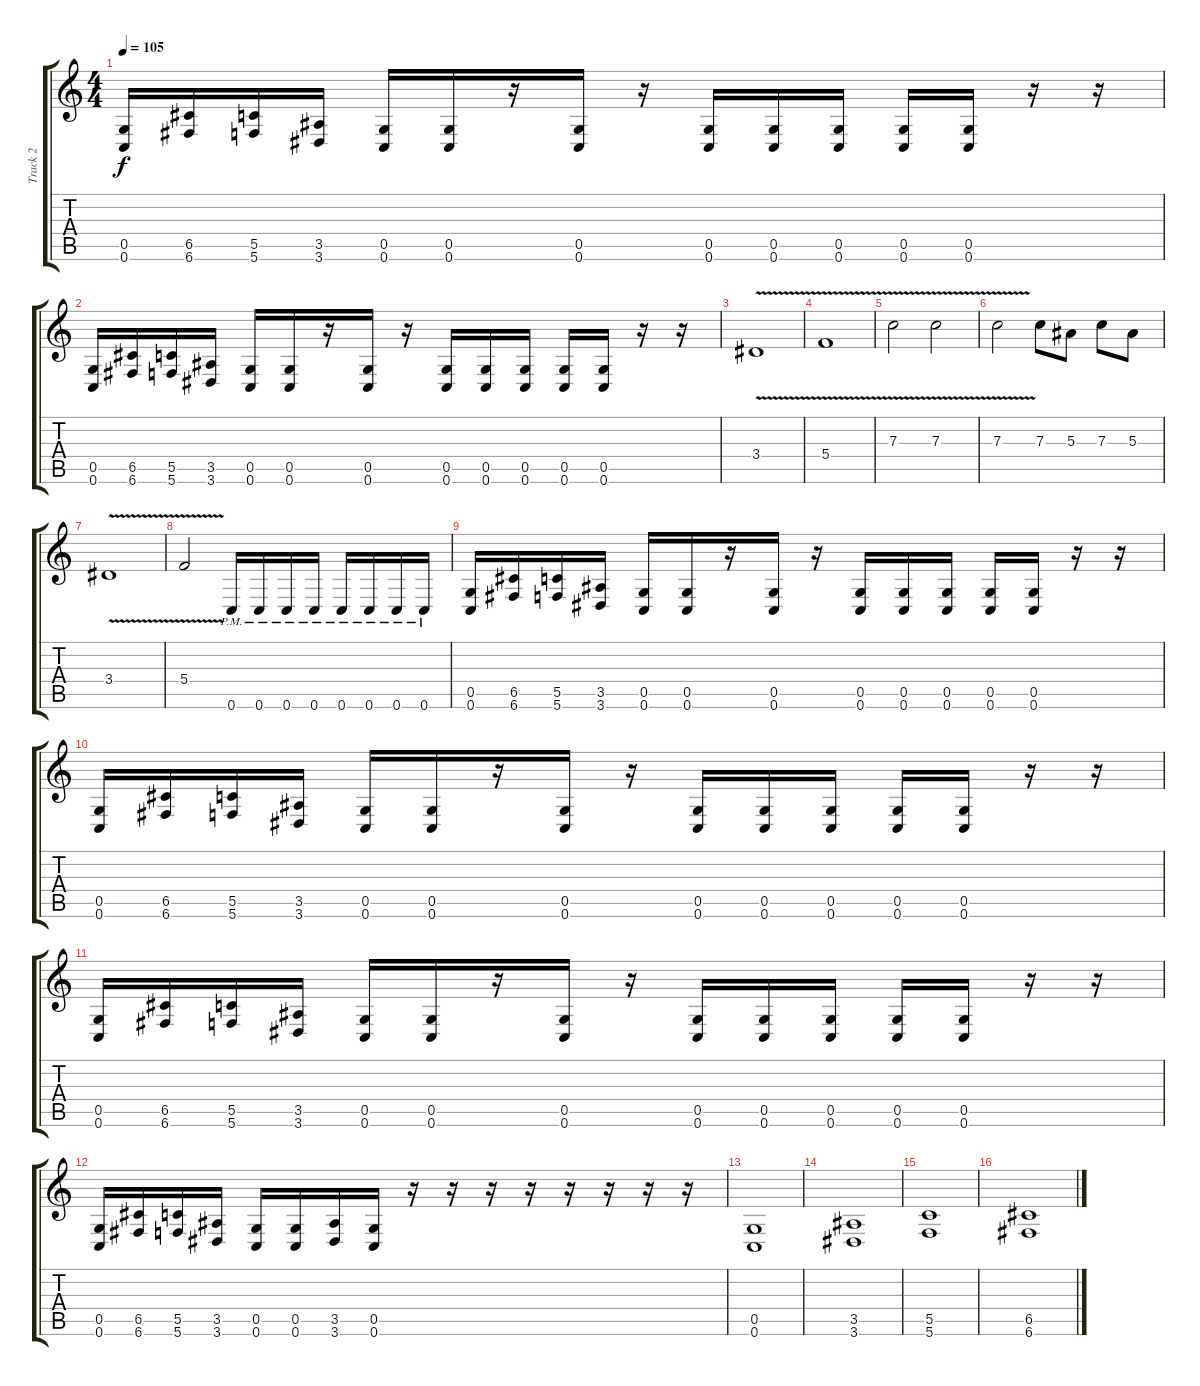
\track ("Track 2" "Track 2") {instrument distortionguitar}
\staff {score tabs}
\tuning (D4 A3 F3 C3 G2 C2) {hide}
\ts (4 4)
\tempo 105
\clef g2
\ks c
(0.5 0.6).16{dy f} (6.5 6.6).16 (5.5 5.6).16 (3.5 3.6).16 (0.5 0.6).16 (0.5 0.6).16 r.16 (0.5 0.6).16 r.16 (0.5 0.6).16 (0.5 0.6).16 (0.5 0.6).16 (0.5 0.6).16 (0.5 0.6).16 r.16 r.16 |
(0.5 0.6).16 (6.5 6.6).16 (5.5 5.6).16 (3.5 3.6).16 (0.5 0.6).16 (0.5 0.6).16 r.16 (0.5 0.6).16 r.16 (0.5 0.6).16 (0.5 0.6).16 (0.5 0.6).16 (0.5 0.6).16 (0.5 0.6).16 r.16 r.16 |
3.4{v}.1 |
5.4{v}.1 |
7.3{v}.2 7.3{v}.2 |
7.3{v}.2 7.3.8 5.3.8 7.3.8 5.3.8 |
3.4{v}.1 |
5.4{v}.2 0.6{pm}.16 0.6{pm}.16 0.6{pm}.16 0.6{pm}.16 0.6{pm}.16 0.6{pm}.16 0.6{pm}.16 0.6{pm}.16 |
(0.5 0.6).16 (6.5 6.6).16 (5.5 5.6).16 (3.5 3.6).16 (0.5 0.6).16 (0.5 0.6).16 r.16 (0.5 0.6).16 r.16 (0.5 0.6).16 (0.5 0.6).16 (0.5 0.6).16 (0.5 0.6).16 (0.5 0.6).16 r.16 r.16 |
(0.5 0.6).16 (6.5 6.6).16 (5.5 5.6).16 (3.5 3.6).16 (0.5 0.6).16 (0.5 0.6).16 r.16 (0.5 0.6).16 r.16 (0.5 0.6).16 (0.5 0.6).16 (0.5 0.6).16 (0.5 0.6).16 (0.5 0.6).16 r.16 r.16 |
(0.5 0.6).16 (6.5 6.6).16 (5.5 5.6).16 (3.5 3.6).16 (0.5 0.6).16 (0.5 0.6).16 r.16 (0.5 0.6).16 r.16 (0.5 0.6).16 (0.5 0.6).16 (0.5 0.6).16 (0.5 0.6).16 (0.5 0.6).16 r.16 r.16 |
(0.5 0.6).16 (6.5 6.6).16 (5.5 5.6).16 (3.5 3.6).16 (0.5 0.6).16 (0.5 0.6).16 (3.5 3.6).16 (0.5 0.6).16 r.16 r.16 r.16 r.16 r.16 r.16 r.16 r.16 |
(0.5 0.6).1 |
(3.5 3.6).1 |
(5.5 5.6).1 |
(6.5 6.6).1
